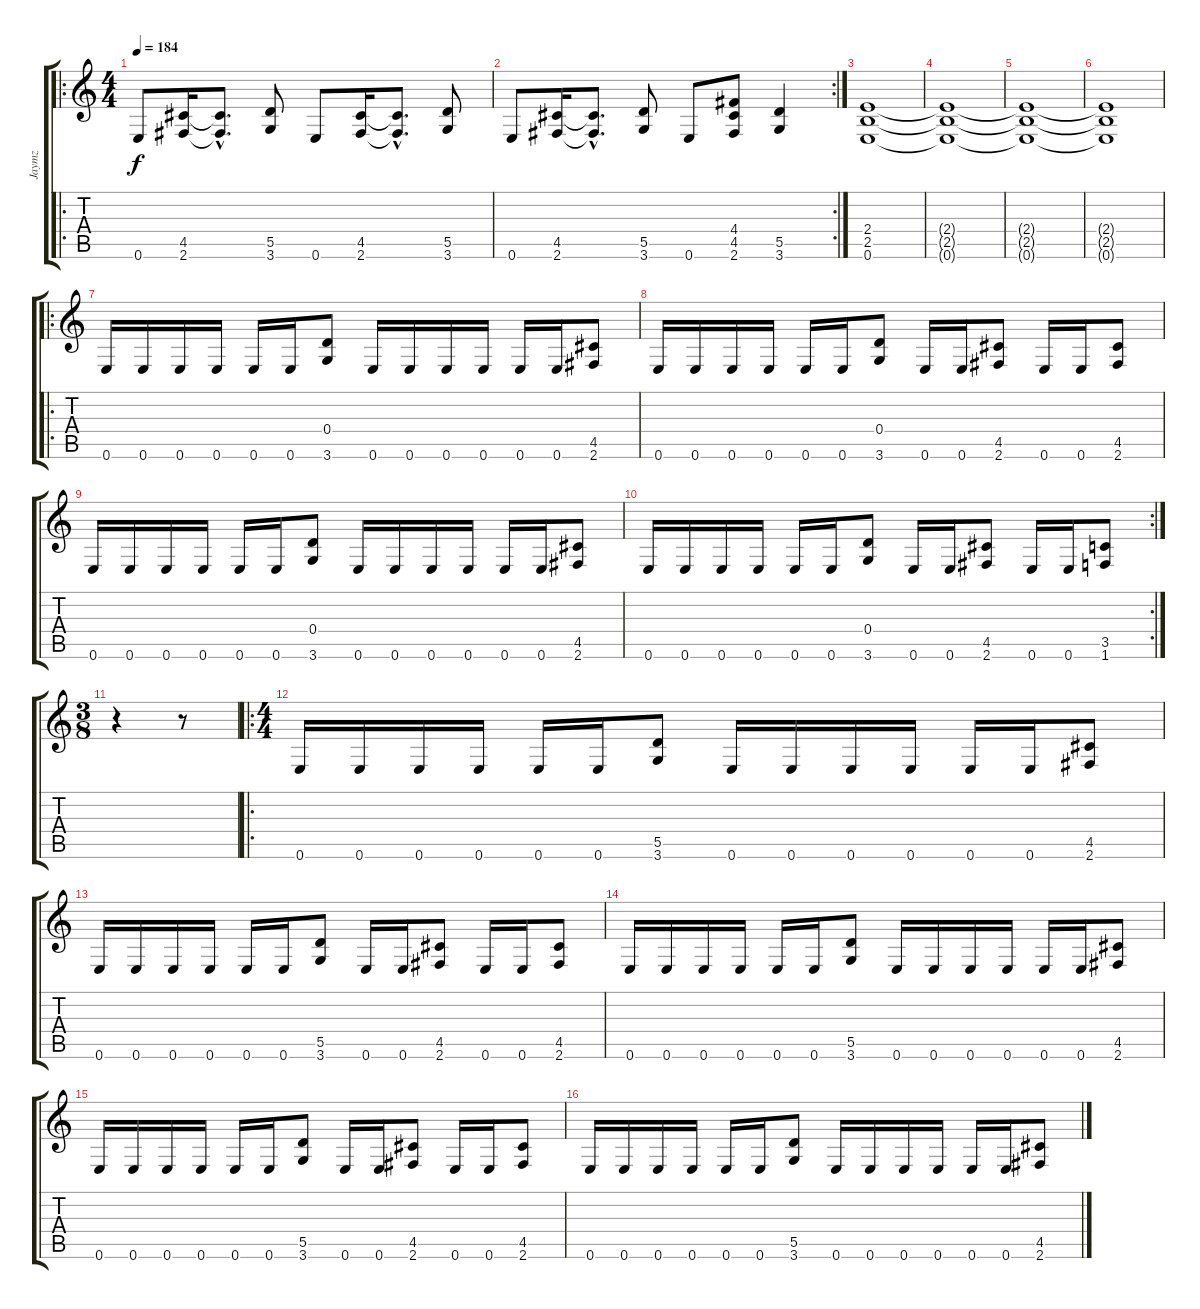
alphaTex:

\track ("Jaymz" "Jaymz") {instrument overdrivenguitar}
\staff {score tabs}
\tuning (E4 B3 G3 D3 A2 E2) {hide}
\ro
\ts (4 4)
\tempo 184
\clef g2
\ks c
0.6.8{dy f} (4.5 2.6).16 (4.5{hac t} 2.6{hac t}).8{d} (5.5 3.6).8 0.6.8 (4.5 2.6).16 (4.5{hac t} 2.6{hac t}).8{d} (5.5 3.6).8 |
\rc 2
0.6.8 (4.5 2.6).16 (4.5{hac t} 2.6{hac t}).8{d} (5.5 3.6).8 0.6.8 (4.4 4.5 2.6).8 (5.5 3.6).4 |
(2.4 2.5 0.6).1 |
(2.4{t} 2.5{t} 0.6{t}).1 |
(2.4{t} 2.5{t} 0.6{t}).1 |
(2.4{t} 2.5{t} 0.6{t}).1 |
\ro
0.6.16 0.6.16 0.6.16 0.6.16 0.6.16 0.6.16 (0.4 3.6).8 0.6.16 0.6.16 0.6.16 0.6.16 0.6.16 0.6.16 (4.5 2.6).8 |
0.6.16 0.6.16 0.6.16 0.6.16 0.6.16 0.6.16 (0.4 3.6).8 0.6.16 0.6.16 (4.5 2.6).8 0.6.16 0.6.16 (4.5 2.6).8 |
0.6.16 0.6.16 0.6.16 0.6.16 0.6.16 0.6.16 (0.4 3.6).8 0.6.16 0.6.16 0.6.16 0.6.16 0.6.16 0.6.16 (4.5 2.6).8 |
\rc 2
0.6.16 0.6.16 0.6.16 0.6.16 0.6.16 0.6.16 (0.4 3.6).8 0.6.16 0.6.16 (4.5 2.6).8 0.6.16 0.6.16 (3.5 1.6).8 |
\ts (3 8)
r.4 r.8 |
\ro
\ts (4 4)
0.6.16 0.6.16 0.6.16 0.6.16 0.6.16 0.6.16 (5.5 3.6).8 0.6.16 0.6.16 0.6.16 0.6.16 0.6.16 0.6.16 (4.5 2.6).8 |
0.6.16 0.6.16 0.6.16 0.6.16 0.6.16 0.6.16 (5.5 3.6).8 0.6.16 0.6.16 (4.5 2.6).8 0.6.16 0.6.16 (4.5 2.6).8 |
0.6.16 0.6.16 0.6.16 0.6.16 0.6.16 0.6.16 (5.5 3.6).8 0.6.16 0.6.16 0.6.16 0.6.16 0.6.16 0.6.16 (4.5 2.6).8 |
0.6.16 0.6.16 0.6.16 0.6.16 0.6.16 0.6.16 (5.5 3.6).8 0.6.16 0.6.16 (4.5 2.6).8 0.6.16 0.6.16 (4.5 2.6).8 |
0.6.16 0.6.16 0.6.16 0.6.16 0.6.16 0.6.16 (5.5 3.6).8 0.6.16 0.6.16 0.6.16 0.6.16 0.6.16 0.6.16 (4.5 2.6).8
